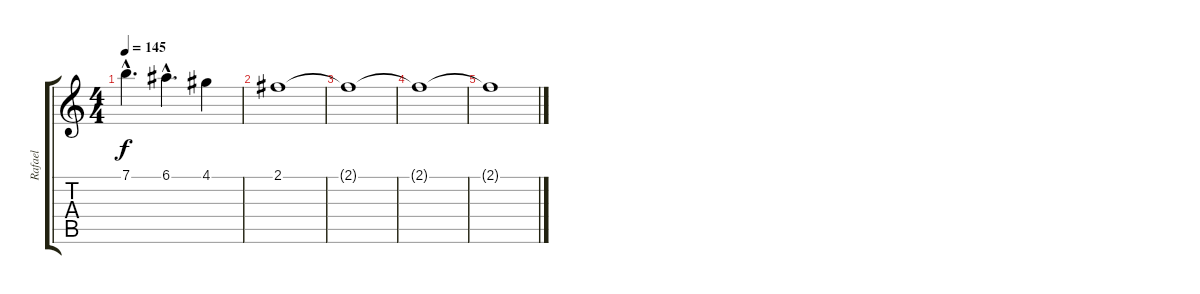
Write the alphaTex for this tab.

\track ("Rafael" "Rafael") {instrument electricguitarmuted}
\staff {score tabs}
\tuning (E4 B3 G3 D3 A2 E2) {hide}
\ts (4 4)
\tempo 145
\clef g2
\ks c
7.1{hac}.4{d dy f} 6.1{hac}.4{d} 4.1.4 |
2.1.1 |
2.1{t}.1 |
2.1{t}.1 |
2.1{t}.1
